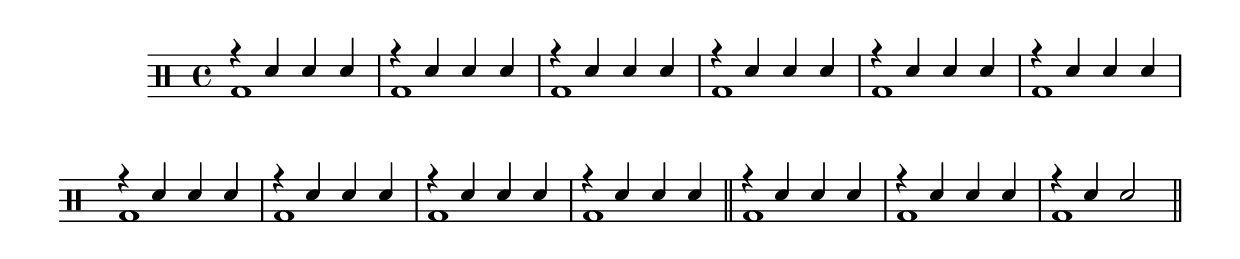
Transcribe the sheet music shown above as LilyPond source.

%-*- coding: utf-8 -*-

\version "2.16.0"

                                %\header {title = "aquecendo e divertindo-se com 6 notas"}

\drums {

  \override Staff.TimeSignature #'style = #'()
  \time 4/4 

  \override Score.BarNumber #'transparent = ##t
                                %\override Score.RehearsalMark #'font-family = #'
  \override Score.RehearsalMark #'font-size = #-2
  \set Score.markFormatter = #format-mark-numbers



  \context DrumVoice = "1" { }
  \context DrumVoice = "2" { }

  <<
    {

      r4 sn sn sn 
      r4 sn sn sn 
      r4 sn sn sn 
      r4 sn sn sn 
      r4 sn sn sn 
      r4 sn sn sn 
      r4 sn sn sn 
      r4 sn sn sn 
      r4 sn sn sn 
      r4 sn sn sn

      \bar "||"
      
      r4 sn sn sn 
      r4 sn sn sn 
      r4 sn sn2 

      \bar "||"

      
    }
    \\
    
    {

      bd1 bd1 bd1 bd1 bd1 

      bd1 bd1 bd1 bd1 bd 

      bd bd bd

    }
  >>


}


